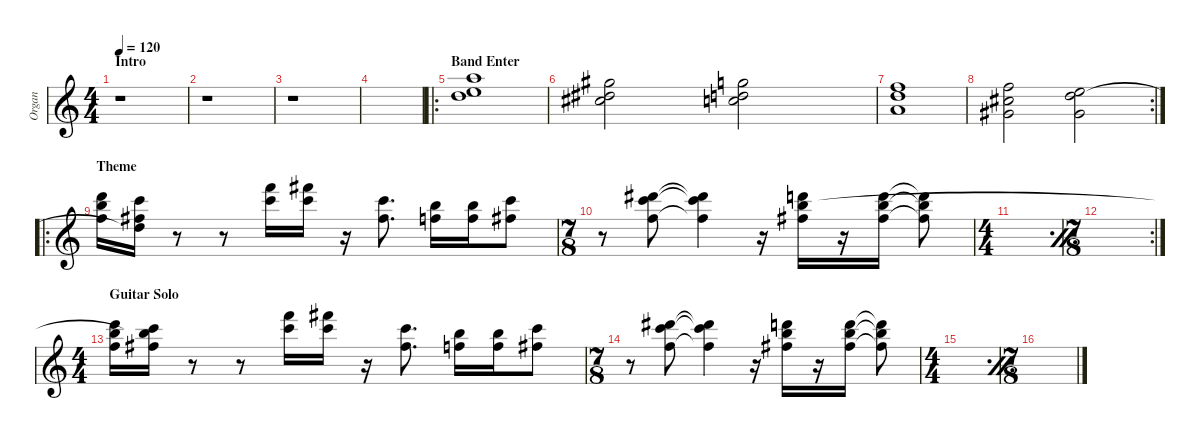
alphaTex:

\defaultSystemsLayout 2
\hideDynamics
\bracketExtendMode nobrackets
\otherSystemsTrackNameOrientation horizontal
\track ("Organ" "Organ") {instrument drawbarorgan}
\staff {score}
\tuning (E4 B3 G3 D3 A2 E2)
\ts (4 4)
\section ("" "Intro")
\scale
1.06692
\tempo 120
\accidentals auto
\clef g2
\ottava regular
\simile none
\ks c
r.1{dy mf instrument drawbarorgan} |
\scale
0.933075 r.1 |
\scale
1.04547 r.1 |
\scale
0.954526 |
\ro
\section ("" "Band Enter")
\scale
1.05463 (17.2 19.3 17.1).1 |
\scale
0.945368 (16.2{acc #} 18.3{acc #} 16.1{acc #}).2 (15.2 17.3 15.1).2 |
\scale
1.02968 (14.3 15.2 13.1).1 |
\rc 2
\scale
0.970316 (13.3{acc #} 14.2{acc #} 13.1).2 (13.3{acc #} 15.2 12.1).2 |
\ro
\section ("" "Theme")
\scale
1.0183 (32.5 33.4 31.3).16 (28.4{acc #} 29.3 15.2{t}).16 r.8 r.8 (25.2 25.1).16 (25.2 26.1{acc #}).16 r.16 (19.2{acc #} 20.1).8{d} (18.2 19.1).16 (18.2 19.1).16 (19.2{acc #} 20.1).8 |
\ts (7 8)
\scale
0.981697 r.8 (22.3 25.2 23.1{acc #}).8 (22.3{t} 23.1{t acc #} 25.2{t}).4 r.16 (23.3{acc #} 24.2 22.1).16{beam merge} r.16{beam merge} (33.5{acc #} 33.4 31.3).16{beam split} (33.5{t acc #} 33.4{t} 31.3{t}).8 |
\ts (4 4)
\scale
1.01481
\simile firstofdouble
|
\rc 2
\ts (7 8)
\scale
0.985193
\simile secondofdouble
|
\ts (4 4)
\section ("" "Guitar Solo")
\scale
1.0306
\simile none
(32.5 33.4 31.3).16{dy mp} (28.4{acc #} 29.3 24.2{t}).16 r.8 r.8 (25.2 25.1).16 (25.2 26.1{acc #}).16 r.16 (19.2{acc #} 20.1).8{d} (18.2 19.1).16 (18.2 19.1).16 (19.2{acc #} 20.1).8 |
\ts (7 8)
\scale
0.969404 r.8 (22.3 25.2 23.1{acc #}).8 (22.3{t} 23.1{t acc #} 25.2{t}).4 r.16 (23.3{acc #} 24.2 22.1).16{beam merge} r.16{beam merge} (33.5{acc #} 33.4 31.3).16{beam split} (33.5{t acc #} 33.4{t} 31.3{t}).8 |
\ts (4 4)
\scale
1.0306
\simile firstofdouble
|
\ts (7 8)
\scale
0.969404
\simile secondofdouble
